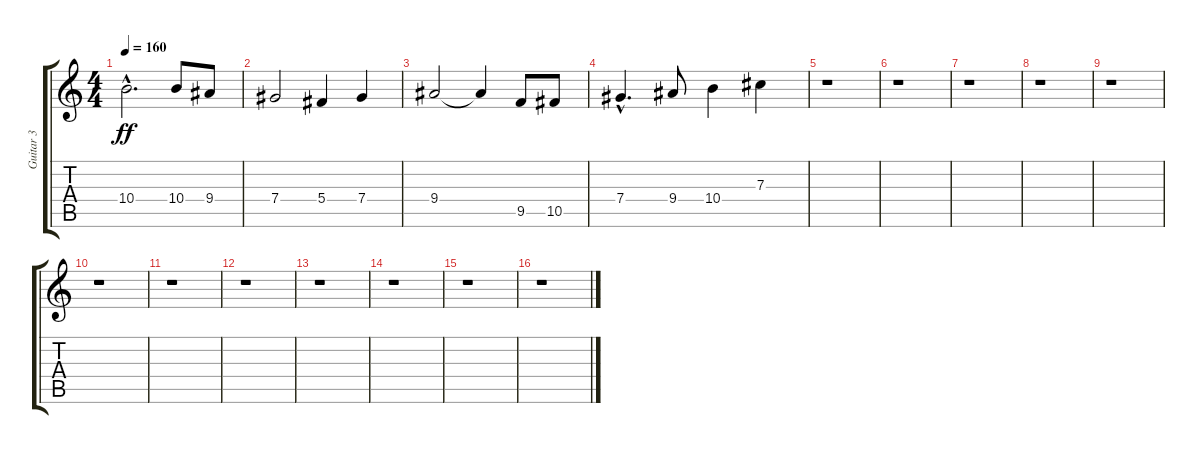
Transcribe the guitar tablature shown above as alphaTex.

\track ("Guitar 3" "Guitar 3") {instrument distortionguitar}
\staff {score tabs}
\tuning (Eb4 Bb3 Gb3 Db3 Ab2 Eb2) {hide}
\ts (4 4)
\tempo 160
\clef g2
\ks c
10.4{hac}.2{d dy ff} 10.4.8 9.4.8 |
7.4.2 5.4.4 7.4.4 |
9.4.2 9.4{t}.4 9.5.8 10.5.8 |
7.4{hac}.4{d} 9.4.8 10.4.4 7.3.4 |
r.1 |
r.1 |
r.1 |
r.1 |
r.1 |
r.1 |
r.1 |
r.1 |
r.1 |
r.1 |
r.1 |
r.1
